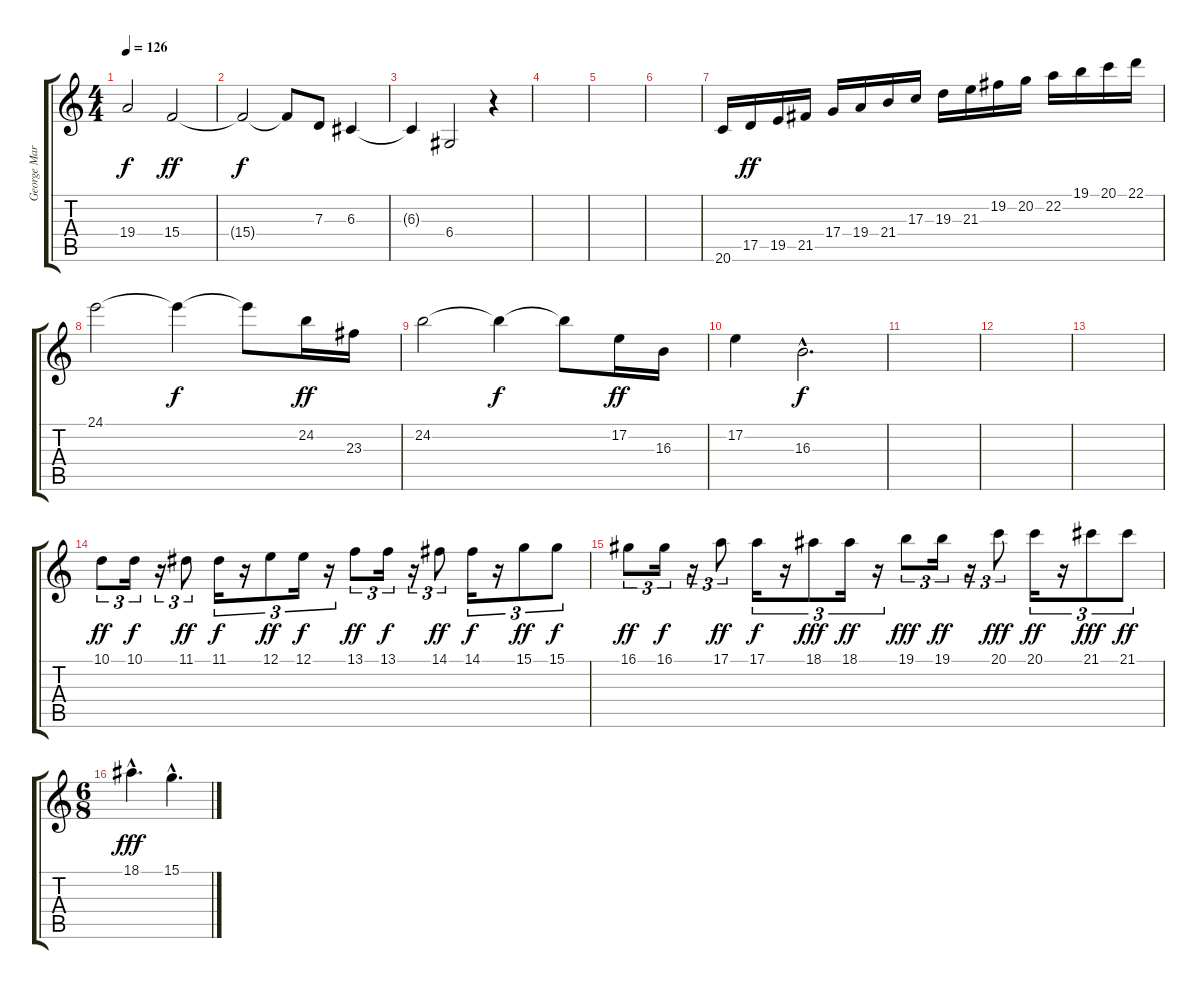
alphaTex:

\track ("George Martin" "George Mar") {instrument stringensemble1}
\staff {score tabs}
\tuning (E4 B3 G3 D3 A2 E2) {hide}
\ts (4 4)
\tempo 126
\clef g2
\ks c
19.4{t}.2{dy f} 15.4.2{dy ff} |
15.4{t}.2{dy f} 15.4{t}.8 7.3.8 6.3.4 |
6.3{t}.4 6.4.2 r.4 |
|
|
|
20.6.16 17.5.16{dy ff} 19.5.16 21.5.16 17.4.16 19.4.16 21.4.16 17.3.16 19.3.16 21.3.16 19.2.16 20.2.16 22.2.16 19.1.16 20.1.16 22.1.16 |
24.1.2 24.1{t}.4{dy f} 24.1{t}.8 24.2.16{dy ff} 23.3.16 |
24.2.2 24.2{t}.4{dy f} 24.2{t}.8 17.2.16{dy ff} 16.3.16 |
17.2.4 16.3{hac}.2{d dy f} |
|
|
|
10.1.8{tu (3 2) dy ff} 10.1.16{tu (3 2) dy f} r.16{tu (3 2)} 11.1.8{tu (3 2) dy ff} 11.1.16{tu (3 2) dy f} r.16{tu (3 2)} 12.1.8{tu (3 2) dy ff} 12.1.16{tu (3 2) dy f} r.16{tu (3 2)} 13.1.8{tu (3 2) dy ff} 13.1.16{tu (3 2) dy f} r.16{tu (3 2)} 14.1.8{tu (3 2) dy ff} 14.1.16{tu (3 2) dy f} r.16{tu (3 2)} 15.1.8{tu (3 2) dy ff} 15.1.8{tu (3 2) dy f} |
16.1.8{tu (3 2) dy ff} 16.1.16{tu (3 2) dy f} r.16{tu (3 2)} 17.1.8{tu (3 2) dy ff} 17.1.16{tu (3 2) dy f} r.16{tu (3 2)} 18.1.8{tu (3 2) dy fff} 18.1.16{tu (3 2) dy ff} r.16{tu (3 2)} 19.1.8{tu (3 2) dy fff} 19.1.16{tu (3 2) dy ff} r.16{tu (3 2)} 20.1.8{tu (3 2) dy fff} 20.1.16{tu (3 2) dy ff} r.16{tu (3 2)} 21.1.8{tu (3 2) dy fff} 21.1.8{tu (3 2) dy ff} |
\ts (6 8)
18.1{hac}.4{d dy fff} 15.1{hac}.4{d}
